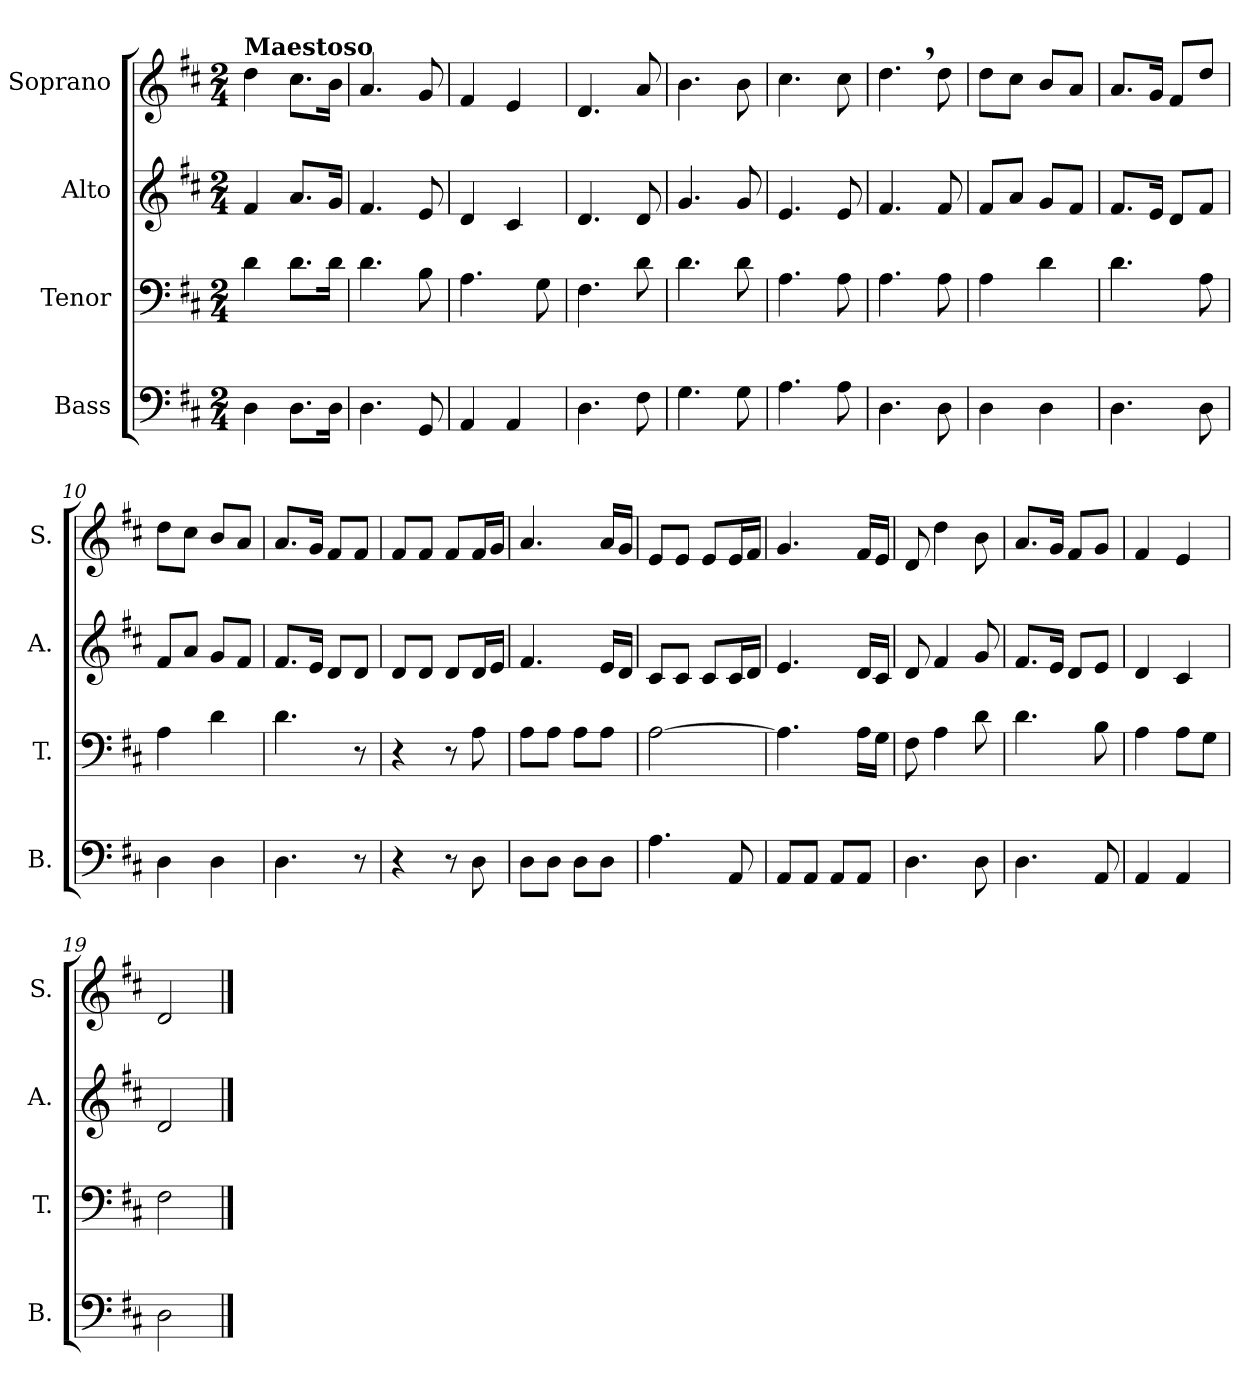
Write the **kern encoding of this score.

**kern	**kern	**kern	**kern
*part4	*part3	*part2	*part1
*staff4	*staff3	*staff2	*staff1
*I"Bass	*I"Tenor	*I"Alto	*I"Soprano
*I'B.	*I'T.	*I'A.	*I'S.
*clefF4	*clefF4	*clefG2	*clefG2
*k[f#c#]	*k[f#c#]	*k[f#c#]	*k[f#c#]
*M2/4	*M2/4	*M2/4	*M2/4
=1	=1	=1	=1
!	!	!	!LO:TX:a:B:t=Maestoso
4D\	4d\	4f#/	4dd\
8.D\L	8.d\L	8.a/L	8.cc#\L
16D\Jk	16d\Jk	16g/Jk	16b\Jk
=2	=2	=2	=2
4.D\	4.d\	4.f#/	4.a/
8GG/	8B\	8e/	8g/
=3	=3	=3	=3
4AA/	4.A\	4d/	4f#/
4AA/	.	4c#/	4e/
.	8G\	.	.
=4	=4	=4	=4
4.D\	4.F#\	4.d/	4.d/
8F#\	8d\	8d/	8a/
=5	=5	=5	=5
4.G\	4.d\	4.g/	4.b\
8G\	8d\	8g/	8b\
=6	=6	=6	=6
4.A\	4.A\	4.e/	4.cc#\
8A\	8A\	8e/	8cc#\
=7	=7	=7	=7
4.D\	4.A\	4.f#/	4.dd,\
8D\	8A\	8f#/	8dd\
=8	=8	=8	=8
4D\	4A\	8f#/L	8dd\L
.	.	8a/J	8cc#\J
4D\	4d\	8g/L	8b/L
.	.	8f#/J	8a/J
=9	=9	=9	=9
4.D\	4.d\	8.f#/L	8.a/L
.	.	16e/Jk	16g/Jk
.	.	8d/L	8f#/L
8D\	8A\	8f#/J	8dd/J
=10	=10	=10	=10
4D\	4A\	8f#/L	8dd\L
.	.	8a/J	8cc#\J
4D\	4d\	8g/L	8b/L
.	.	8f#/J	8a/J
=11	=11	=11	=11
4.D\	4.d\	8.f#/L	8.a/L
.	.	16e/Jk	16g/Jk
.	.	8d/L	8f#/L
8r	8r	8d/J	8f#/J
=12	=12	=12	=12
4r	4r	8d/L	8f#/L
.	.	8d/J	8f#/J
8r	8r	8d/L	8f#/L
8D\	8A\	16d/L	16f#/L
.	.	16e/JJ	16g/JJ
=13	=13	=13	=13
8D\L	8A\L	4.f#/	4.a/
8D\J	8A\J	.	.
8D\L	8A\L	.	.
8D\J	8A\J	16e/LL	16a/LL
.	.	16d/JJ	16g/JJ
=14	=14	=14	=14
4.A\	[2A\	8c#/L	8e/L
.	.	8c#/J	8e/J
.	.	8c#/L	8e/L
8AA/	.	16c#/L	16e/L
.	.	16d/JJ	16f#/JJ
=15	=15	=15	=15
8AA/L	4.A\]	4.e/	4.g/
8AA/J	.	.	.
8AA/L	.	.	.
8AA/J	16A\LL	16d/LL	16f#/LL
.	16G\JJ	16c#/JJ	16e/JJ
=16	=16	=16	=16
4.D\	8F#\	8d/	8d/
.	4A\	4f#/	4dd\
8D\	8d\	8g/	8b\
=17	=17	=17	=17
4.D\	4.d\	8.f#/L	8.a/L
.	.	16e/Jk	16g/Jk
.	.	8d/L	8f#/L
8AA/	8B\	8e/J	8g/J
=18	=18	=18	=18
4AA/	4A\	4d/	4f#/
4AA/	8A\L	4c#/	4e/
.	8G\J	.	.
=19	=19	=19	=19
2D\	2F#\	2d/	2d/
==	==	==	==
*-	*-	*-	*-
